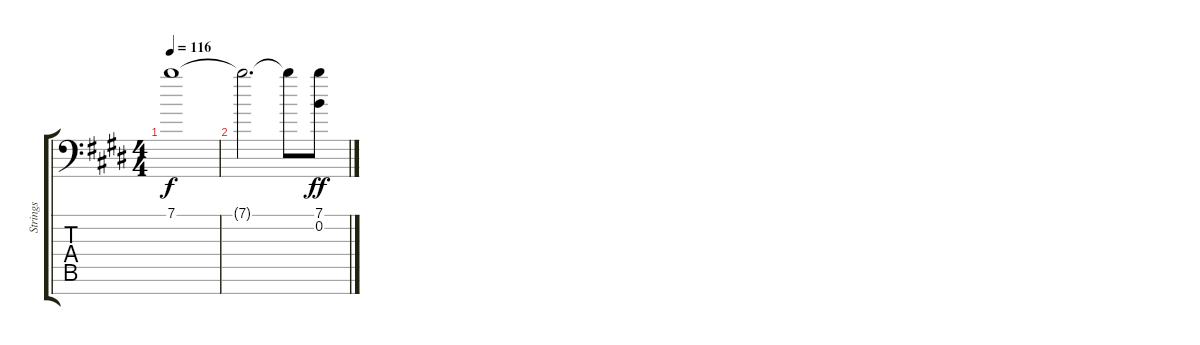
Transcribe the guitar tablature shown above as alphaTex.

\track ("Strings" "Strings") {instrument distortionguitar}
\staff {score tabs}
\tuning (E4 B3 G3 D3 A2 E2 C-1) {hide}
\ts (4 4)
\tempo 116
\clef f4
\ks e
7.1{t}.1{dy f} |
7.1{t}.2{d} 7.1{t}.8 (7.1 0.2).8{dy ff}
